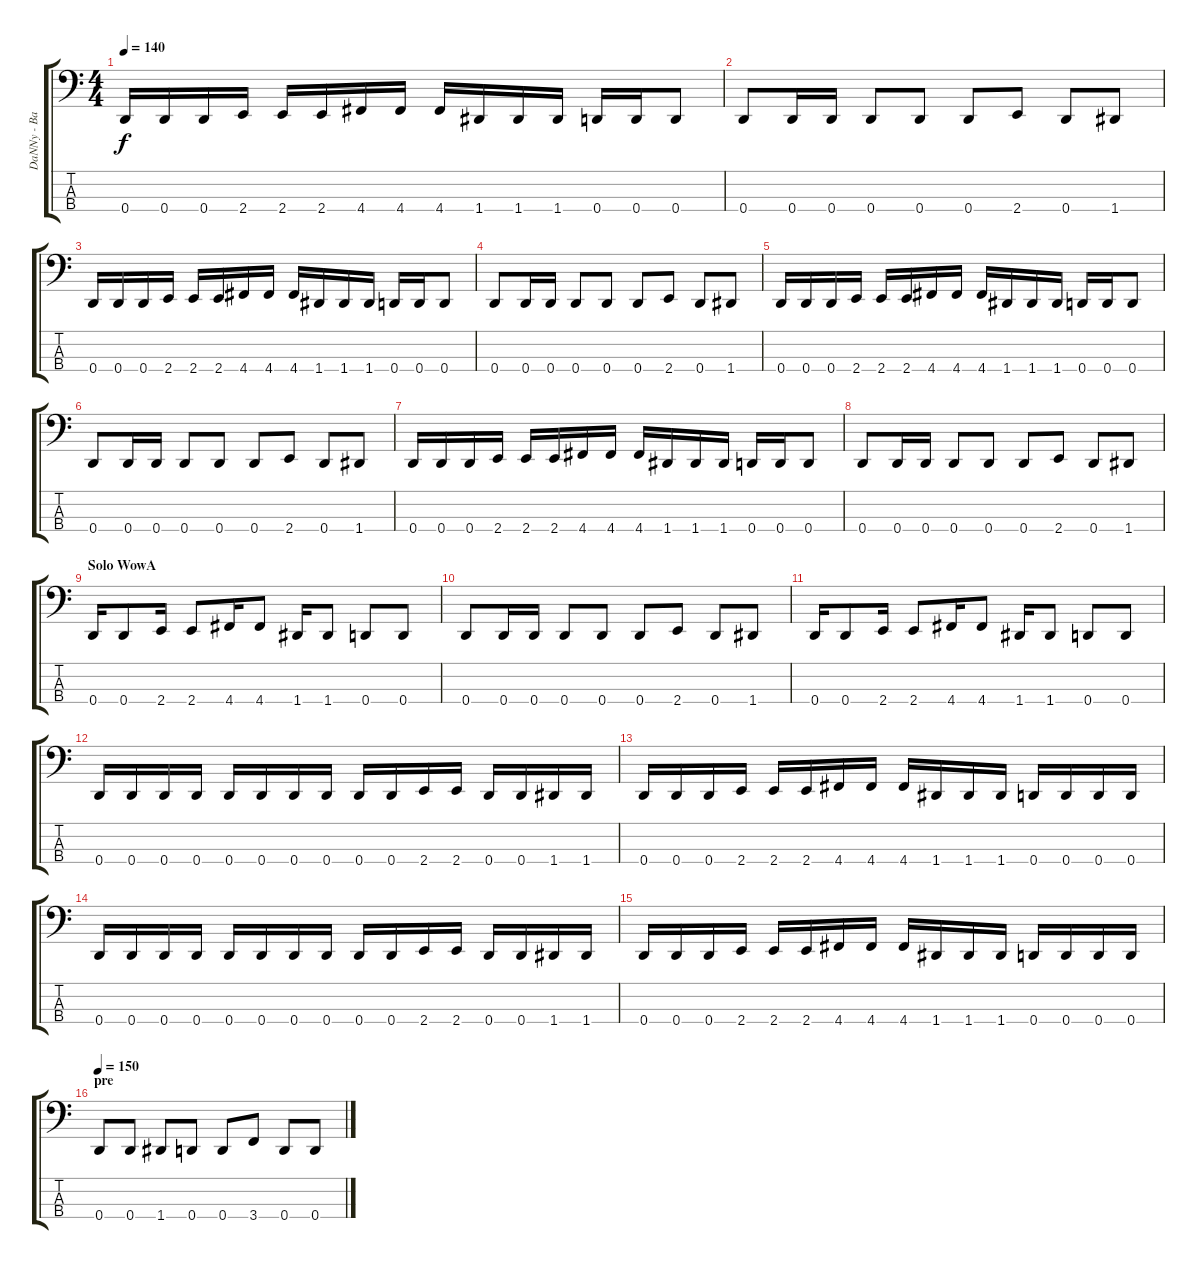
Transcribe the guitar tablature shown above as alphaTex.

\track ("DaNNy - Bass" "DaNNy - Ba") {instrument electricbasspick}
\staff {score tabs}
\tuning (F2 C2 G1 D1) {hide}
\ts (4 4)
\tempo 140
\clef f4
\ks c
0.4.16{dy f} 0.4.16 0.4.16 2.4.16 2.4.16 2.4.16 4.4.16 4.4.16 4.4.16 1.4.16 1.4.16 1.4.16 0.4.16 0.4.16 0.4.8 |
0.4.8 0.4.16 0.4.16 0.4.8 0.4.8 0.4.8 2.4.8 0.4.8 1.4.8 |
0.4.16 0.4.16 0.4.16 2.4.16 2.4.16 2.4.16 4.4.16 4.4.16 4.4.16 1.4.16 1.4.16 1.4.16 0.4.16 0.4.16 0.4.8 |
0.4.8 0.4.16 0.4.16 0.4.8 0.4.8 0.4.8 2.4.8 0.4.8 1.4.8 |
0.4.16 0.4.16 0.4.16 2.4.16 2.4.16 2.4.16 4.4.16 4.4.16 4.4.16 1.4.16 1.4.16 1.4.16 0.4.16 0.4.16 0.4.8 |
0.4.8 0.4.16 0.4.16 0.4.8 0.4.8 0.4.8 2.4.8 0.4.8 1.4.8 |
0.4.16 0.4.16 0.4.16 2.4.16 2.4.16 2.4.16 4.4.16 4.4.16 4.4.16 1.4.16 1.4.16 1.4.16 0.4.16 0.4.16 0.4.8 |
0.4.8 0.4.16 0.4.16 0.4.8 0.4.8 0.4.8 2.4.8 0.4.8 1.4.8 |
\section ("" "Solo WowA")
0.4.16 0.4.8 2.4.16 2.4.8 4.4.16 4.4.8 1.4.16 1.4.8 0.4.8 0.4.8 |
0.4.8 0.4.16 0.4.16 0.4.8 0.4.8 0.4.8 2.4.8 0.4.8 1.4.8 |
0.4.16 0.4.8 2.4.16 2.4.8 4.4.16 4.4.8 1.4.16 1.4.8 0.4.8 0.4.8 |
0.4.16 0.4.16 0.4.16 0.4.16 0.4.16 0.4.16 0.4.16 0.4.16 0.4.16 0.4.16 2.4.16 2.4.16 0.4.16 0.4.16 1.4.16 1.4.16 |
0.4.16 0.4.16 0.4.16 2.4.16 2.4.16 2.4.16 4.4.16 4.4.16 4.4.16 1.4.16 1.4.16 1.4.16 0.4.16 0.4.16 0.4.16 0.4.16 |
0.4.16 0.4.16 0.4.16 0.4.16 0.4.16 0.4.16 0.4.16 0.4.16 0.4.16 0.4.16 2.4.16 2.4.16 0.4.16 0.4.16 1.4.16 1.4.16 |
0.4.16 0.4.16 0.4.16 2.4.16 2.4.16 2.4.16 4.4.16 4.4.16 4.4.16 1.4.16 1.4.16 1.4.16 0.4.16 0.4.16 0.4.16 0.4.16 |
\section ("" "pre")
\tempo 150
0.4.8 0.4.8 1.4.8 0.4.8 0.4.8 3.4.8 0.4.8 0.4.8
